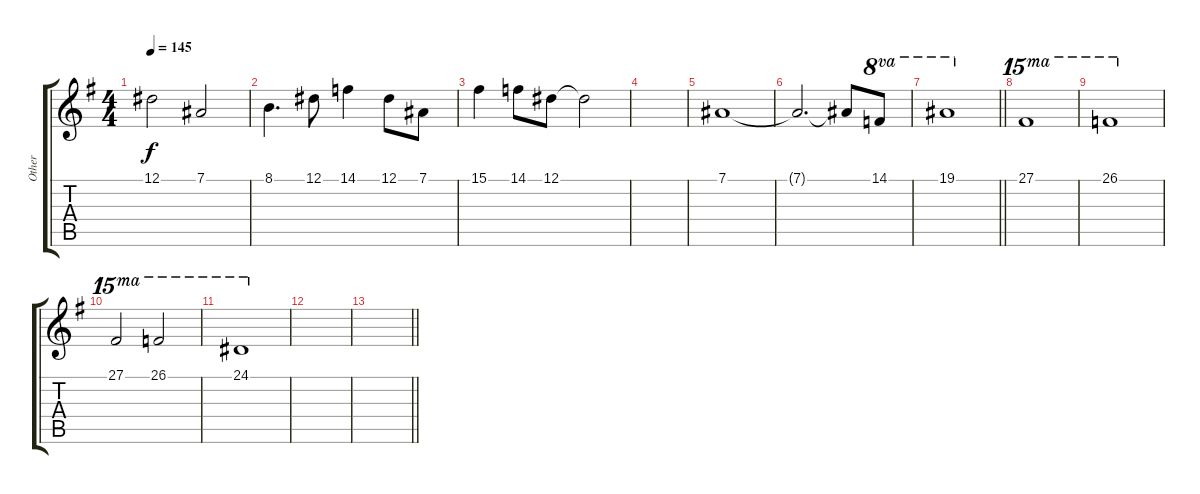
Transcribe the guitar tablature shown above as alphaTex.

\track ("Other" "Other") {instrument stringensemble1}
\staff {score tabs}
\tuning (Eb4 Bb3 Gb3 Db3 Ab2 Eb2) {hide}
\ts (4 4)
\tempo 145
\clef g2
\ks eminor
12.1.2{dy f} 7.1.2 |
8.1.4{d} 12.1.8 14.1.4 12.1.8 7.1.8 |
15.1.4 14.1.8 12.1.8 12.1{t}.2 |
|
7.1.1 |
7.1{t}.2{d} 7.1{t}.8 14.1.8{ot 8va} |
\barLineRight lightlight
19.1.1{ot 8va} |
27.1.1{ot 15ma} |
26.1.1{ot 15ma} |
27.1.2{ot 15ma} 26.1.2{ot 15ma} |
24.1.1{ot 15ma} |
|
\barLineRight lightlight
